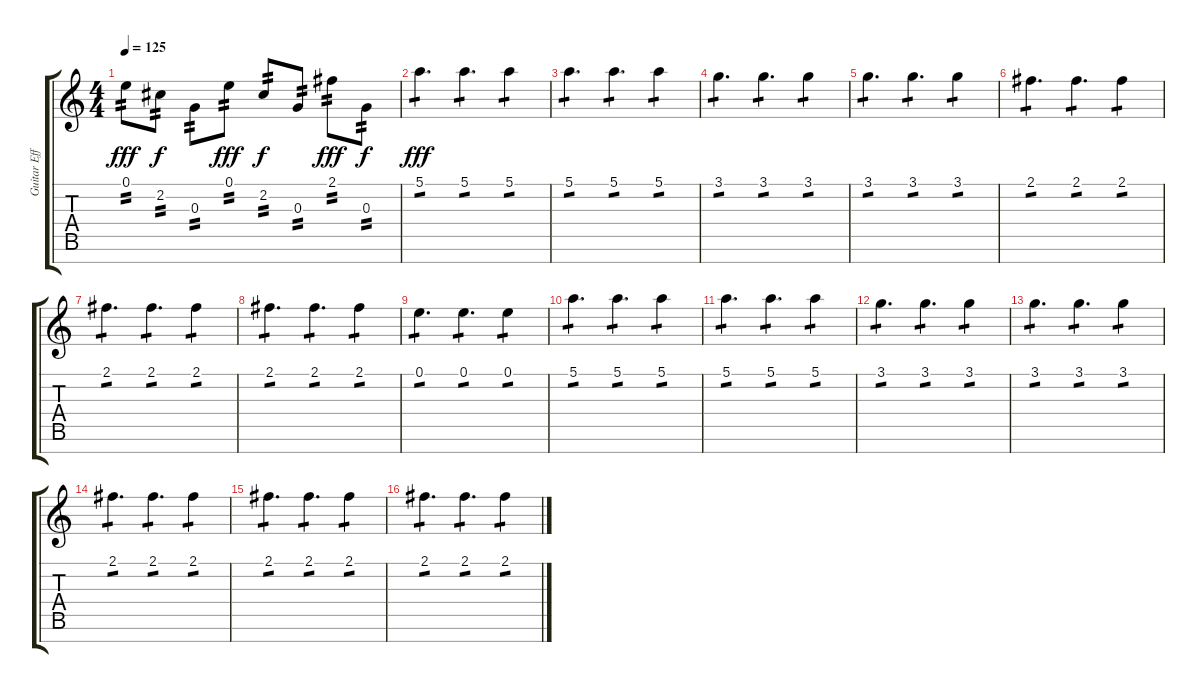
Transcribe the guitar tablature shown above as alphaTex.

\track ("Guitar Effects" "Guitar Eff") {instrument electricguitarjazz}
\staff {score tabs}
\tuning (E4 B3 G3 D3 A2 E2 B1) {hide}
\ts (4 4)
\tempo 125
\clef g2
\ks c
0.1.8{tp 2 dy fff} 2.2.8{tp 2 dy f} 0.3.8{tp 2} 0.1.8{tp 2 dy fff} 2.2.8{tp 2 dy f} 0.3.8{tp 2} 2.1.8{tp 2 dy fff} 0.3.8{tp 2 dy f} |
5.1.4{d tp 1 dy fff volume 4 balance 16 instrument distortionguitar} 5.1.4{d tp 1} 5.1.4{tp 1} |
5.1.4{d tp 1} 5.1.4{d tp 1} 5.1.4{tp 1} |
3.1.4{d tp 1} 3.1.4{d tp 1} 3.1.4{tp 1} |
3.1.4{d tp 1} 3.1.4{d tp 1} 3.1.4{tp 1} |
2.1.4{d tp 1} 2.1.4{d tp 1} 2.1.4{tp 1} |
2.1.4{d tp 1} 2.1.4{d tp 1} 2.1.4{tp 1} |
2.1.4{d tp 1} 2.1.4{d tp 1} 2.1.4{tp 1} |
0.1.4{d tp 1} 0.1.4{d tp 1} 0.1.4{tp 1} |
5.1.4{d tp 1} 5.1.4{d tp 1} 5.1.4{tp 1} |
5.1.4{d tp 1} 5.1.4{d tp 1} 5.1.4{tp 1} |
3.1.4{d tp 1} 3.1.4{d tp 1} 3.1.4{tp 1} |
3.1.4{d tp 1} 3.1.4{d tp 1} 3.1.4{tp 1} |
2.1.4{d tp 1} 2.1.4{d tp 1} 2.1.4{tp 1} |
2.1.4{d tp 1} 2.1.4{d tp 1} 2.1.4{tp 1} |
2.1.4{d tp 1} 2.1.4{d tp 1} 2.1.4{tp 1}
